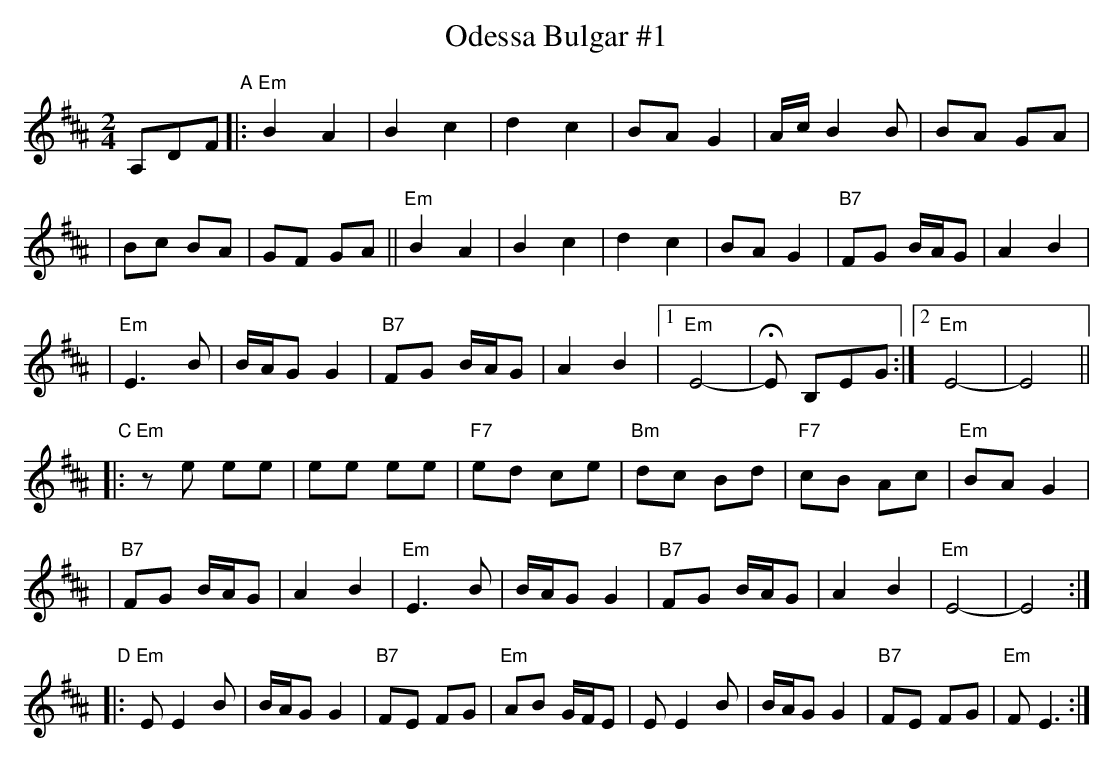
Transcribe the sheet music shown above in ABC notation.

X:1
T: Odessa Bulgar #1
M: 2/4
L: 1/8
K: Edor^A
A,DF "A"\
|: "Em"B2 A2 | B2 c2 | d2 c2 | BA G2 | A/c/B2 B | BA GA |
| Bc BA | GF GA || "Em"B2 A2 | B2 c2 | d2 c2 | BA G2 | "B7"FG B/A/G | A2 B2 |
| "Em"E3 B | B/A/G G2 | "B7"FG B/A/G | A2 B2 |1 "Em"E4- | HE B,EG :|2 "Em"E4- | E4 ||
"C"\
|: "Em"ze ee | ee ee | "F7"ed ce | "Bm"dc Bd | "F7"cB Ac | "Em"BA G2 |
| "B7"FG B/A/G | A2 B2 | "Em"E3 B | B/A/G G2 | "B7"FG B/A/G | A2 B2 | "Em"E4- | E4 :|
"D"\
|: "Em"E E2 B | B/A/G G2 | "B7"FE FG | "Em"AB G/F/E \
| E E2 B | B/A/G G2 | "B7"FE FG | "Em"F E3 :|
